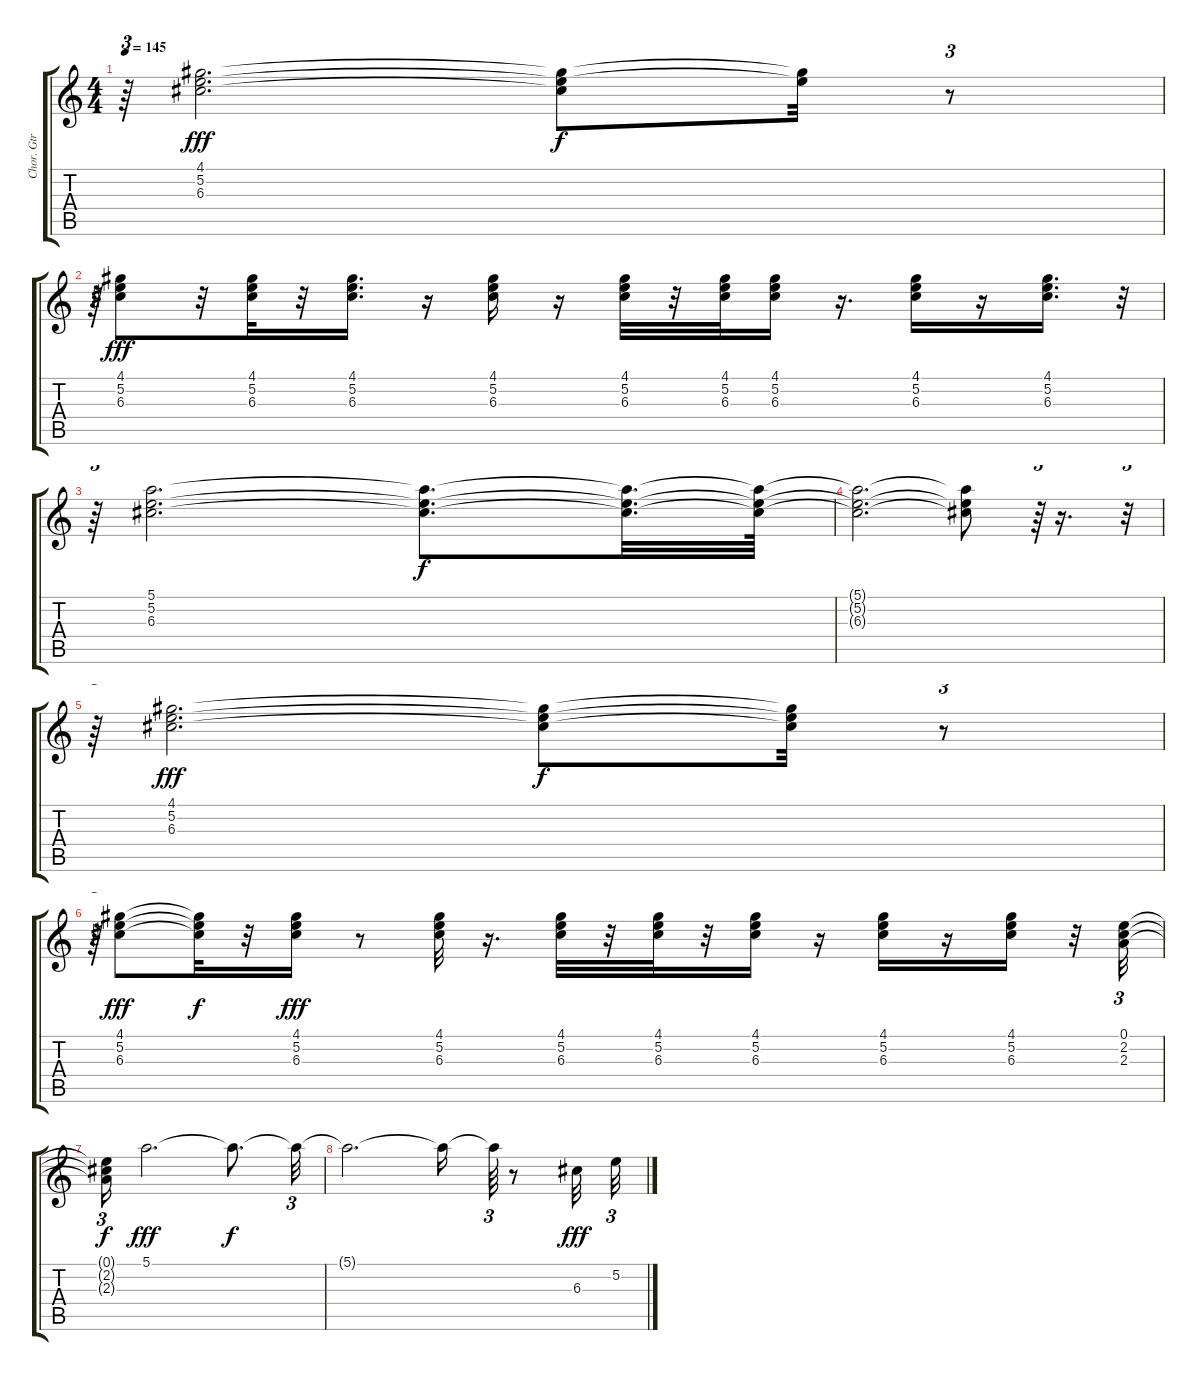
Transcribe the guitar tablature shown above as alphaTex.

\track ("Chor. Gtr" "Chor. Gtr") {instrument electricguitarjazz}
\staff {score tabs}
\tuning (E4 B3 G3 D3 A2 E2) {hide}
\ts (4 4)
\tempo 145
\clef g2
\ks c
r.64{tu (3 2) dy f} (4.1 5.2 6.3).2{d dy fff} (4.1{t} 5.2{t} 6.3{t}).8{dy f} (4.1{t} 5.2{t}).32 r.8{tu (3 2)} |
r.64{tu (3 2)} (4.1 5.2 6.3).8{dy fff} r.32 (4.1 5.2 6.3).32 r.32 (4.1 5.2 6.3).16{d} r.16 (4.1 5.2 6.3).16 r.16 (4.1 5.2 6.3).32 r.32 (4.1 5.2 6.3).32 (4.1 5.2 6.3).16 r.16{d} (4.1 5.2 6.3).16 r.16 (4.1 5.2 6.3).16{d} r.32{tu (3 2)} |
r.64{tu (3 2)} (5.1 5.2 6.3).2{d} (5.1{t} 5.2{t} 6.3{t}).8{d dy f} (5.1{t} 5.2{t} 6.3{t}).32{d} (5.1{t} 5.2{t} 6.3{t}).64 |
(5.1{t} 5.2{t} 6.3{t}).2{d} (5.1{t} 5.2{t} 6.3{t}).8 r.64{tu (3 2)} r.16{d} r.32{tu (3 2)} |
r.64{tu (3 2)} (4.1 5.2 6.3).2{d dy fff} (4.1{t} 5.2{t} 6.3{t}).8{dy f} (4.1{t} 5.2{t} 6.3{t}).32 r.8{tu (3 2)} |
r.64{tu (3 2)} (4.1 5.2 6.3).8{dy fff} (4.1{t} 5.2{t} 6.3{t}).32{dy f} r.32 (4.1 5.2 6.3).16{dy fff} r.8 (4.1 5.2 6.3).32 r.16{d} (4.1 5.2 6.3).32 r.32 (4.1 5.2 6.3).32 r.32 (4.1 5.2 6.3).16 r.16 (4.1 5.2 6.3).16 r.16 (4.1 5.2 6.3).16 r.32 (0.1 2.2 2.3).32{tu (3 2)} |
(0.1{t} 2.2{t} 2.3{t}).16{tu (3 2) dy f} 5.1.2{d dy fff} 5.1{t}.8{d dy f} 5.1{t}.32{tu (3 2)} |
5.1{t}.2{d} 5.1{t}.16 5.1{t}.64{tu (3 2)} r.8 6.3.32{dy fff} 5.2.32{tu (3 2)}
